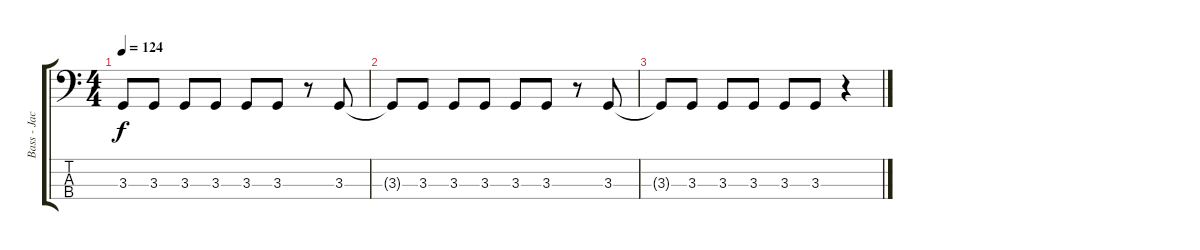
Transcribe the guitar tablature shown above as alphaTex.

\track ("Bass - Jackson" "Bass - Jac") {instrument electricbasspick}
\staff {score tabs}
\tuning (D2 A1 E1 B0) {hide}
\ts (4 4)
\tempo 124
\clef f4
\ks c
3.3{t}.8{dy f} 3.3.8 3.3.8 3.3.8 3.3.8 3.3.8 r.8 3.3.8 |
3.3{t}.8 3.3.8 3.3.8 3.3.8 3.3.8 3.3.8 r.8 3.3.8 |
3.3{t}.8 3.3.8 3.3.8 3.3.8 3.3.8 3.3.8 r.4
